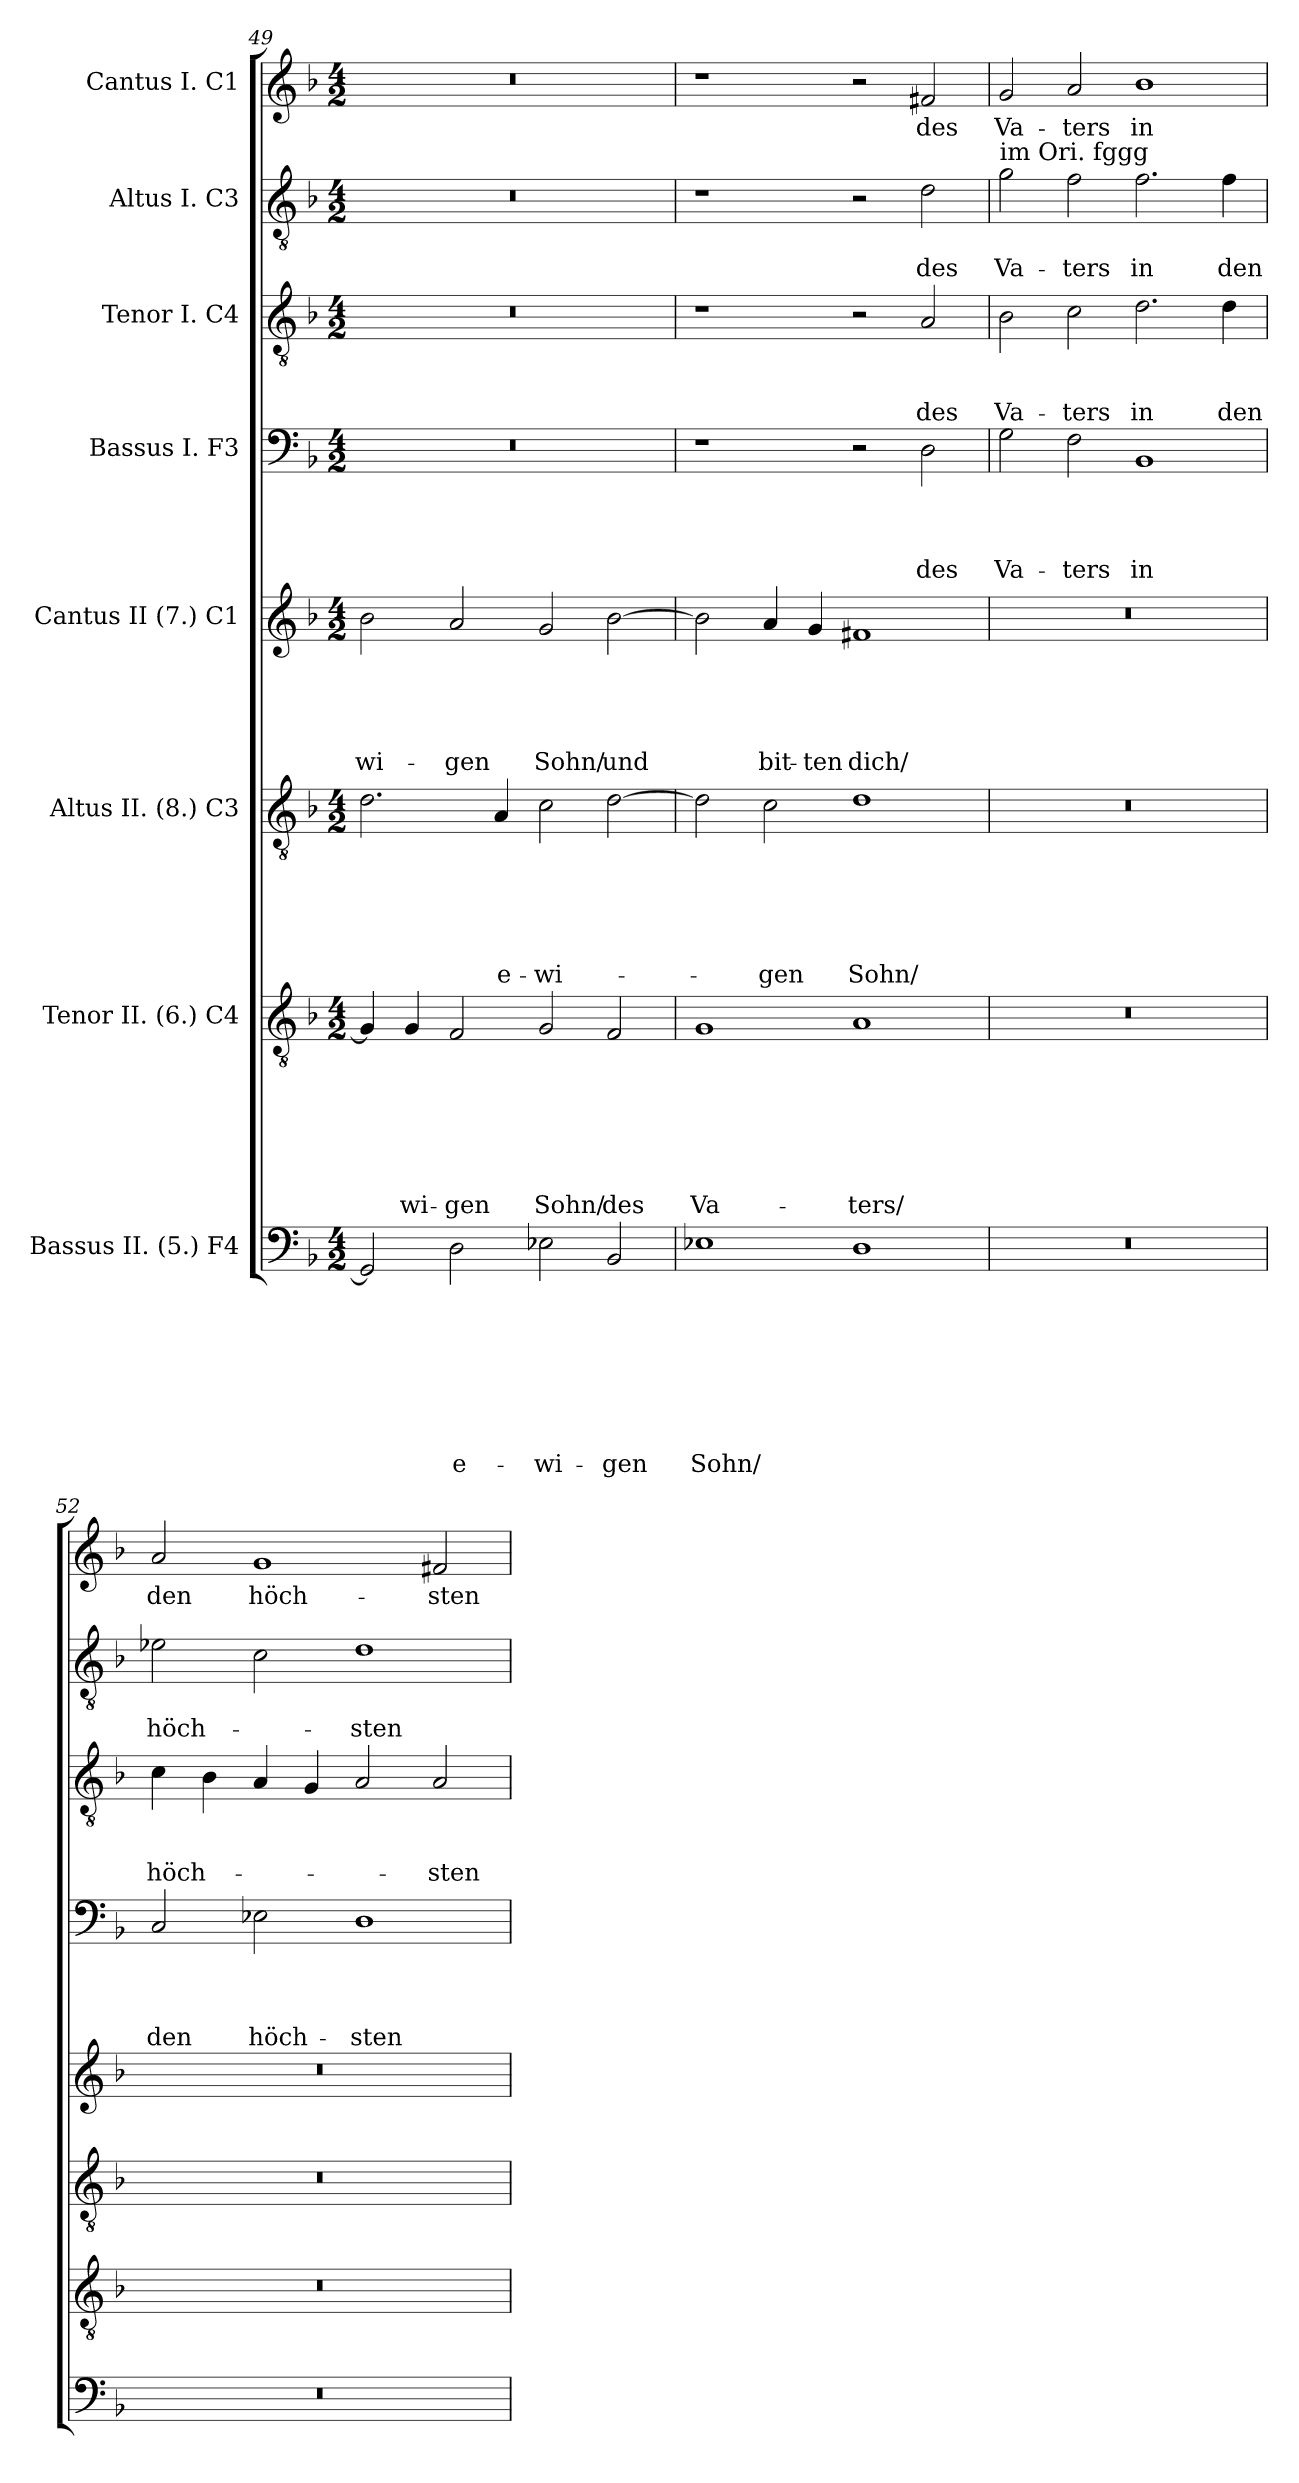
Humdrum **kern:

**kern	**text	**text	**text	**text	**text	**text	**text	**text	**kern	**text	**text	**text	**text	**text	**text	**text	**kern	**text	**text	**text	**text	**text	**text	**kern	**text	**text	**text	**text	**text	**kern	**text	**text	**text	**text	**kern	**text	**text	**text	**kern	**text	**text	**kern	**text
*part8	*part8	*part8	*part8	*part8	*part8	*part8	*part8	*part8	*part7	*part7	*part7	*part7	*part7	*part7	*part7	*part7	*part6	*part6	*part6	*part6	*part6	*part6	*part6	*part5	*part5	*part5	*part5	*part5	*part5	*part4	*part4	*part4	*part4	*part4	*part3	*part3	*part3	*part3	*part2	*part2	*part2	*part1	*part1
*staff8	*staff8	*staff8	*staff8	*staff8	*staff8	*staff8	*staff8	*staff8	*staff7	*staff7	*staff7	*staff7	*staff7	*staff7	*staff7	*staff7	*staff6	*staff6	*staff6	*staff6	*staff6	*staff6	*staff6	*staff5	*staff5	*staff5	*staff5	*staff5	*staff5	*staff4	*staff4	*staff4	*staff4	*staff4	*staff3	*staff3	*staff3	*staff3	*staff2	*staff2	*staff2	*staff1	*staff1
*I"Bassus II. (5.) F4	*	*	*	*	*	*	*	*	*I"Tenor II. (6.) C4	*	*	*	*	*	*	*	*I"Altus II. (8.) C3	*	*	*	*	*	*	*I"Cantus  II (7.) C1	*	*	*	*	*	*I"Bassus I. F3	*	*	*	*	*I"Tenor I.  C4	*	*	*	*I"Altus I. C3	*	*	*I"Cantus I. C1	*
*clefF4	*	*	*	*	*	*	*	*	*clefGv2	*	*	*	*	*	*	*	*clefGv2	*	*	*	*	*	*	*clefG2	*	*	*	*	*	*clefF4	*	*	*	*	*clefGv2	*	*	*	*clefGv2	*	*	*clefG2	*
*k[b-]	*	*	*	*	*	*	*	*	*k[b-]	*	*	*	*	*	*	*	*k[b-]	*	*	*	*	*	*	*k[b-]	*	*	*	*	*	*k[b-]	*	*	*	*	*k[b-]	*	*	*	*k[b-]	*	*	*k[b-]	*
*F:	*	*	*	*	*	*	*	*	*F:	*	*	*	*	*	*	*	*F:	*	*	*	*	*	*	*F:	*	*	*	*	*	*F:	*	*	*	*	*F:	*	*	*	*F:	*	*	*F:	*
*M4/2	*	*	*	*	*	*	*	*	*M4/2	*	*	*	*	*	*	*	*M4/2	*	*	*	*	*	*	*M4/2	*	*	*	*	*	*M4/2	*	*	*	*	*M4/2	*	*	*	*M4/2	*	*	*M4/2	*
=49	=49	=49	=49	=49	=49	=49	=49	=49	=49	=49	=49	=49	=49	=49	=49	=49	=49	=49	=49	=49	=49	=49	=49	=49	=49	=49	=49	=49	=49	=49	=49	=49	=49	=49	=49	=49	=49	=49	=49	=49	=49	=49	=49
!	!	!	!	!	!	!	!	!	!	!	!	!	!	!	!	!	!	!	!	!	!	!	!	!	!	!	!	!	!LO:LY:b	!	!	!	!	!	!	!	!	!	!	!	!	!	!
2GG/]	.	.	.	.	.	.	.	.	4G/]	.	.	.	.	.	.	.	2.d\	.	.	.	.	.	.	2b-\	.	.	.	.	-wi-	0r	.	.	.	.	0r	.	.	.	0r	.	.	0r	.
!	!	!	!	!	!	!	!	!	!	!	!	!	!	!	!	!LO:LY:b	!	!	!	!	!	!	!	!	!	!	!	!	!	!	!	!	!	!	!	!	!	!	!	!	!	!	!
.	.	.	.	.	.	.	.	.	4G/	.	.	.	.	.	.	-wi-	.	.	.	.	.	.	.	.	.	.	.	.	.	.	.	.	.	.	.	.	.	.	.	.	.	.	.
!	!	!	!	!	!	!	!	!LO:LY:b	!	!	!	!	!	!	!	!LO:LY:b	!	!	!	!	!	!	!	!	!	!	!	!	!LO:LY:b	!	!	!	!	!	!	!	!	!	!	!	!	!	!
2D\	.	.	.	.	.	.	.	e-	2F/	.	.	.	.	.	.	-gen	.	.	.	.	.	.	.	2a/	.	.	.	.	-gen	.	.	.	.	.	.	.	.	.	.	.	.	.	.
!	!	!	!	!	!	!	!	!	!	!	!	!	!	!	!	!	!	!	!	!	!	!	!LO:LY:b	!	!	!	!	!	!	!	!	!	!	!	!	!	!	!	!	!	!	!	!
.	.	.	.	.	.	.	.	.	.	.	.	.	.	.	.	.	4A/	.	.	.	.	.	e-	.	.	.	.	.	.	.	.	.	.	.	.	.	.	.	.	.	.	.	.
!	!	!	!	!	!	!	!	!LO:LY:b	!	!	!	!	!	!	!	!LO:LY:b	!	!	!	!	!	!	!LO:LY:b	!	!	!	!	!	!LO:LY:b	!	!	!	!	!	!	!	!	!	!	!	!	!	!
2E-X\	.	.	.	.	.	.	.	-wi-	2G/	.	.	.	.	.	.	Sohn/	2c\	.	.	.	.	.	-wi-	2g/	.	.	.	.	Sohn/	.	.	.	.	.	.	.	.	.	.	.	.	.	.
!	!	!	!	!	!	!	!	!LO:LY:b	!	!	!	!	!	!	!	!LO:LY:b	!	!	!	!	!	!	!	!	!	!	!	!	!LO:LY:b	!	!	!	!	!	!	!	!	!	!	!	!	!	!
2BB-/	.	.	.	.	.	.	.	-gen	2F/	.	.	.	.	.	.	des	[2d\	.	.	.	.	.	.	[2b-\	.	.	.	.	und	.	.	.	.	.	.	.	.	.	.	.	.	.	.
=50	=50	=50	=50	=50	=50	=50	=50	=50	=50	=50	=50	=50	=50	=50	=50	=50	=50	=50	=50	=50	=50	=50	=50	=50	=50	=50	=50	=50	=50	=50	=50	=50	=50	=50	=50	=50	=50	=50	=50	=50	=50	=50	=50
!	!	!	!	!	!	!	!	!LO:LY:b	!	!	!	!	!	!	!	!LO:LY:b	!	!	!	!	!	!	!	!	!	!	!	!	!	!	!	!	!	!	!	!	!	!	!	!	!	!	!
1E-X	.	.	.	.	.	.	.	Sohn/	1G	.	.	.	.	.	.	Va-	2d\]	.	.	.	.	.	.	2b-\]	.	.	.	.	.	1r	.	.	.	.	1r	.	.	.	1r	.	.	1r	.
!	!	!	!	!	!	!	!	!	!	!	!	!	!	!	!	!	!	!	!	!	!	!	!LO:LY:b	!	!	!	!	!	!LO:LY:b	!	!	!	!	!	!	!	!	!	!	!	!	!	!
.	.	.	.	.	.	.	.	.	.	.	.	.	.	.	.	.	2c\	.	.	.	.	.	-gen	4a/	.	.	.	.	bit-	.	.	.	.	.	.	.	.	.	.	.	.	.	.
!	!	!	!	!	!	!	!	!	!	!	!	!	!	!	!	!	!	!	!	!	!	!	!	!	!	!	!	!	!LO:LY:b	!	!	!	!	!	!	!	!	!	!	!	!	!	!
.	.	.	.	.	.	.	.	.	.	.	.	.	.	.	.	.	.	.	.	.	.	.	.	4g/	.	.	.	.	-ten	.	.	.	.	.	.	.	.	.	.	.	.	.	.
!	!	!	!	!	!	!	!	!	!	!	!	!	!	!	!	!LO:LY:b	!	!	!	!	!	!	!LO:LY:b	!	!	!	!	!	!LO:LY:b	!	!	!	!	!	!	!	!	!	!	!	!	!	!
1D	.	.	.	.	.	.	.	.	1A	.	.	.	.	.	.	-ters/	1d	.	.	.	.	.	Sohn/	1f#X	.	.	.	.	dich/	2r	.	.	.	.	2r	.	.	.	2r	.	.	2r	.
!	!	!	!	!	!	!	!	!	!	!	!	!	!	!	!	!	!	!	!	!	!	!	!	!	!	!	!	!	!	!	!	!	!	!LO:LY:b	!	!	!	!LO:LY:b	!	!	!LO:LY:b	!	!LO:LY:b
.	.	.	.	.	.	.	.	.	.	.	.	.	.	.	.	.	.	.	.	.	.	.	.	.	.	.	.	.	.	2D\	.	.	.	des	2A/	.	.	des	2d\	.	des	2f#X/	des
=51	=51	=51	=51	=51	=51	=51	=51	=51	=51	=51	=51	=51	=51	=51	=51	=51	=51	=51	=51	=51	=51	=51	=51	=51	=51	=51	=51	=51	=51	=51	=51	=51	=51	=51	=51	=51	=51	=51	=51	=51	=51	=51	=51
!	!	!	!	!	!	!	!	!	!	!	!	!	!	!	!	!	!	!	!	!	!	!	!	!	!	!	!	!	!	!	!	!	!	!	!	!	!	!	!LO:TX:a:t=im Ori. fggg	!	!	!	!
!	!	!	!	!	!	!	!	!	!	!	!	!	!	!	!	!	!	!	!	!	!	!	!	!	!	!	!	!	!	!	!	!	!	!LO:LY:b	!	!	!	!LO:LY:b	!	!	!LO:LY:b	!	!LO:LY:b
0r	.	.	.	.	.	.	.	.	0r	.	.	.	.	.	.	.	0r	.	.	.	.	.	.	0r	.	.	.	.	.	2G\	.	.	.	Va-	2B-\	.	.	Va-	2g\	.	Va-	2g/	Va-
!	!	!	!	!	!	!	!	!	!	!	!	!	!	!	!	!	!	!	!	!	!	!	!	!	!	!	!	!	!	!	!	!	!	!LO:LY:b	!	!	!	!LO:LY:b	!	!	!LO:LY:b	!	!LO:LY:b
.	.	.	.	.	.	.	.	.	.	.	.	.	.	.	.	.	.	.	.	.	.	.	.	.	.	.	.	.	.	2F\	.	.	.	-ters	2c\	.	.	-ters	2f\	.	-ters	2a/	-ters
!	!	!	!	!	!	!	!	!	!	!	!	!	!	!	!	!	!	!	!	!	!	!	!	!	!	!	!	!	!	!	!	!	!	!LO:LY:b	!	!	!	!LO:LY:b	!	!	!LO:LY:b	!	!LO:LY:b
.	.	.	.	.	.	.	.	.	.	.	.	.	.	.	.	.	.	.	.	.	.	.	.	.	.	.	.	.	.	1BB-	.	.	.	in	2.d\	.	.	in	2.f\	.	in	1b-	in
!	!	!	!	!	!	!	!	!	!	!	!	!	!	!	!	!	!	!	!	!	!	!	!	!	!	!	!	!	!	!	!	!	!	!	!	!	!	!LO:LY:b	!	!	!LO:LY:b	!	!
.	.	.	.	.	.	.	.	.	.	.	.	.	.	.	.	.	.	.	.	.	.	.	.	.	.	.	.	.	.	.	.	.	.	.	4d\	.	.	den	4f\	.	den	.	.
!!LO:LB:g=z
=52	=52	=52	=52	=52	=52	=52	=52	=52	=52	=52	=52	=52	=52	=52	=52	=52	=52	=52	=52	=52	=52	=52	=52	=52	=52	=52	=52	=52	=52	=52	=52	=52	=52	=52	=52	=52	=52	=52	=52	=52	=52	=52	=52
!	!	!	!	!	!	!	!	!	!	!	!	!	!	!	!	!	!	!	!	!	!	!	!	!	!	!	!	!	!	!	!	!	!	!LO:LY:b	!	!	!	!LO:LY:b	!	!	!LO:LY:b	!	!LO:LY:b
0r	.	.	.	.	.	.	.	.	0r	.	.	.	.	.	.	.	0r	.	.	.	.	.	.	0r	.	.	.	.	.	2C/	.	.	.	den	4c\	.	.	höch-	2e-X\	.	höch-	2a/	den
.	.	.	.	.	.	.	.	.	.	.	.	.	.	.	.	.	.	.	.	.	.	.	.	.	.	.	.	.	.	.	.	.	.	.	4B-\	.	.	.	.	.	.	.	.
!	!	!	!	!	!	!	!	!	!	!	!	!	!	!	!	!	!	!	!	!	!	!	!	!	!	!	!	!	!	!	!	!	!	!LO:LY:b	!	!	!	!	!	!	!	!	!LO:LY:b
.	.	.	.	.	.	.	.	.	.	.	.	.	.	.	.	.	.	.	.	.	.	.	.	.	.	.	.	.	.	2E-X\	.	.	.	höch-	4A/	.	.	.	2c\	.	.	1g	höch-
.	.	.	.	.	.	.	.	.	.	.	.	.	.	.	.	.	.	.	.	.	.	.	.	.	.	.	.	.	.	.	.	.	.	.	4G/	.	.	.	.	.	.	.	.
!	!	!	!	!	!	!	!	!	!	!	!	!	!	!	!	!	!	!	!	!	!	!	!	!	!	!	!	!	!	!	!	!	!	!LO:LY:b	!	!	!	!	!	!	!LO:LY:b	!	!
.	.	.	.	.	.	.	.	.	.	.	.	.	.	.	.	.	.	.	.	.	.	.	.	.	.	.	.	.	.	1D	.	.	.	-sten	2A/	.	.	.	1d	.	-sten	.	.
!	!	!	!	!	!	!	!	!	!	!	!	!	!	!	!	!	!	!	!	!	!	!	!	!	!	!	!	!	!	!	!	!	!	!	!	!	!	!LO:LY:b	!	!	!	!	!LO:LY:b
.	.	.	.	.	.	.	.	.	.	.	.	.	.	.	.	.	.	.	.	.	.	.	.	.	.	.	.	.	.	.	.	.	.	.	2A/	.	.	-sten	.	.	.	2f#X/	-sten
=	=	=	=	=	=	=	=	=	=	=	=	=	=	=	=	=	=	=	=	=	=	=	=	=	=	=	=	=	=	=	=	=	=	=	=	=	=	=	=	=	=	=	=
*-	*-	*-	*-	*-	*-	*-	*-	*-	*-	*-	*-	*-	*-	*-	*-	*-	*-	*-	*-	*-	*-	*-	*-	*-	*-	*-	*-	*-	*-	*-	*-	*-	*-	*-	*-	*-	*-	*-	*-	*-	*-	*-	*-
